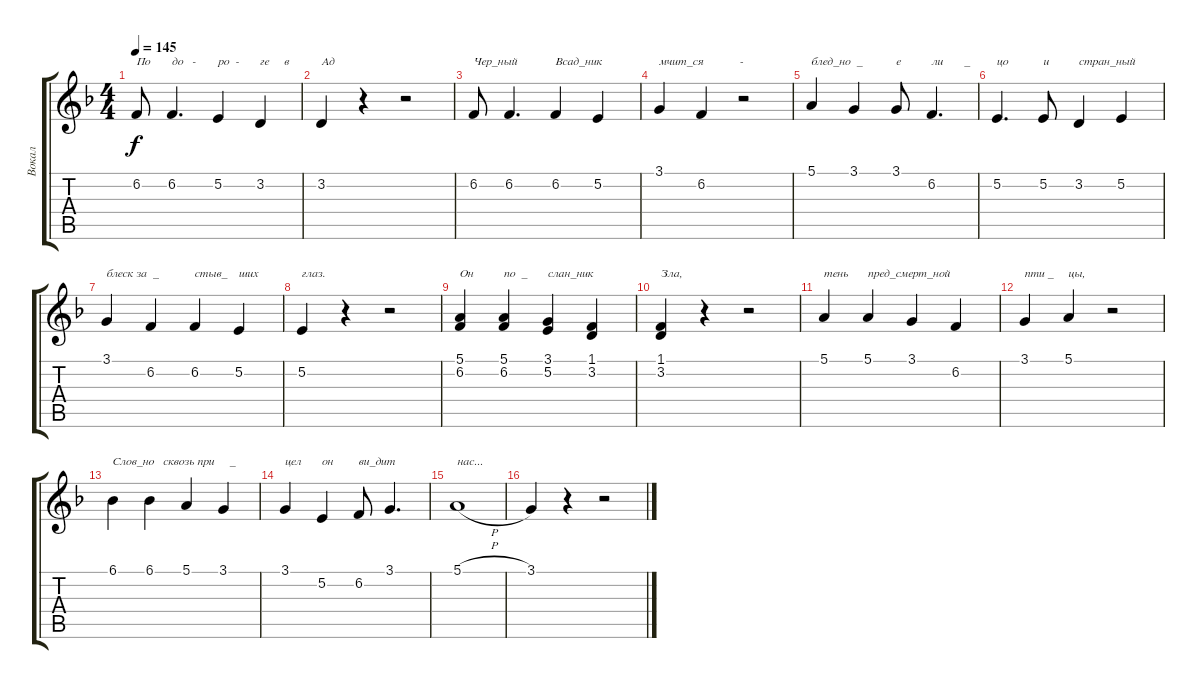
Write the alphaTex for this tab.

\track ("Вокал" "Вокал") {instrument fx5brightness}
\staff {score tabs}
\tuning (E4 B3 G3 D3 A2 E2) {hide}
\ts (4 4)
\tempo 145
\clef g2
\ks dminor
6.2.8{txt "По" dy f} 6.2.4{d txt "до   -"} 5.2.4{txt "ро  -"} 3.2.4{txt "ге     в"} |
3.2.4{txt "Ад"} r.4 r.2 |
6.2.8{txt "Чер_ный"} 6.2.4{d} 6.2.4{txt "Всад_ник"} 5.2.4 |
3.1.4{txt "мчит_ся            -"} 6.2.4 r.2 |
5.1.4{txt "блед_но  _"} 3.1.4 3.1.8{txt "е"} 6.2.4{d txt "ли       _"} |
5.2.4{d txt "цо"} 5.2.8{txt "и"} 3.2.4{txt "стран_ный"} 5.2.4 |
3.1.4{txt "блеск за  _"} 6.2.4 6.2.4{txt "стыв_"} 5.2.4{txt "ших"} |
5.2.4{txt "глаз."} r.4 r.2 |
(5.1 6.2).4{txt "Он"} (5.1 6.2).4{txt "по  _"} (3.1 5.2).4{txt "слан_ник"} (1.1 3.2).4 |
(1.1 3.2).4{txt "Зла,"} r.4 r.2 |
5.1.4{txt "тень"} 5.1.4{txt "пред_смерт_ной"} 3.1.4 6.2.4 |
3.1.4{txt "пти _"} 5.1.4{txt "цы,"} r.2 |
6.1.4{txt "Слов_но   сквозь при     _"} 6.1.4 5.1.4 3.1.4 |
3.1.4{txt "цел"} 5.2.4{txt "он"} 6.2.8{txt "ви_дит"} 3.1.4{d} |
5.1{h}.1{txt "нас..."} |
3.1.4 r.4 r.2
